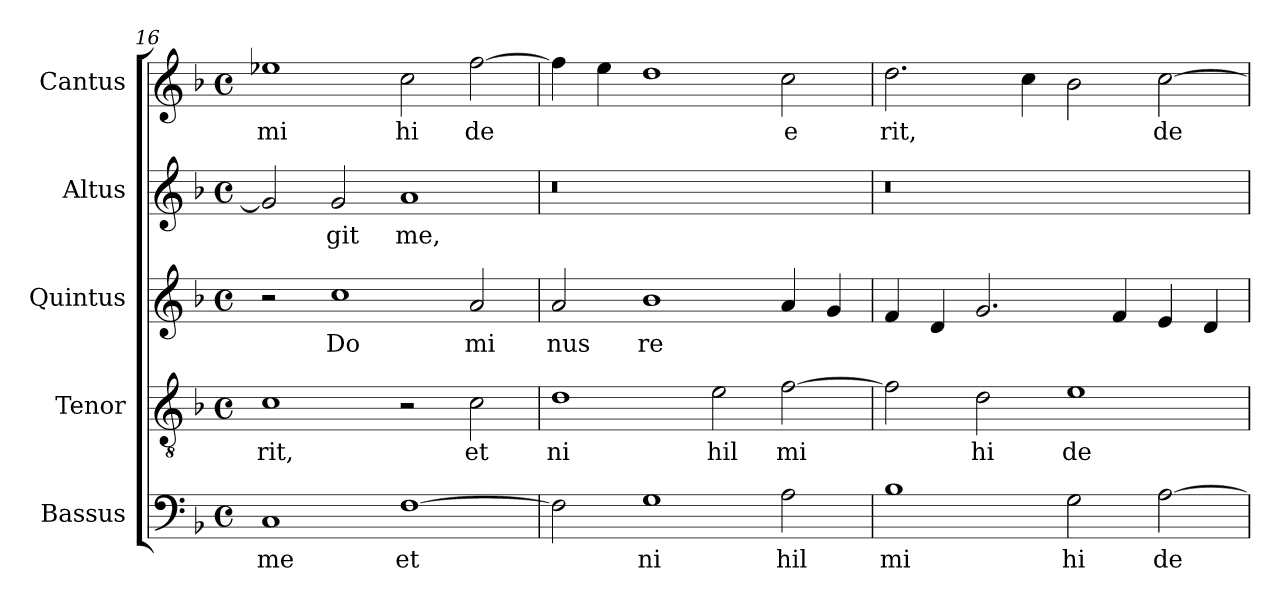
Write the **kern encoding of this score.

**kern	**text	**kern	**text	**kern	**text	**kern	**text	**kern	**text
*part5	*part5	*part4	*part4	*part3	*part3	*part2	*part2	*part1	*part1
*staff5	*staff5	*staff4	*staff4	*staff3	*staff3	*staff2	*staff2	*staff1	*staff1
*I"Bassus	*	*I"Tenor	*	*I"Quintus	*	*I"Altus	*	*I"Cantus	*
*clefF4	*	*clefGv2	*	*clefG2	*	*clefG2	*	*clefG2	*
*k[b-]	*	*k[b-]	*	*k[b-]	*	*k[b-]	*	*k[b-]	*
*F:	*	*F:	*	*F:	*	*F:	*	*F:	*
*M4/4	*	*M4/4	*	*M4/4	*	*M4/4	*	*M4/4	*
*met(c)	*	*met(c)	*	*met(c)	*	*met(c)	*	*met(c)	*
=16	=16	=16	=16	=16	=16	=16	=16	=16	=16
!	!LO:LY:b:cj	!	!LO:LY:b:cj	!	!	!	!	!	!LO:LY:b:cj
1C	me	1c	rit,	2r	.	2g/]	.	1ee-X	mi
!	!	!	!	!	!LO:LY:b:cj	!	!LO:LY:b:cj	!	!
.	.	.	.	1cc	Do	2g/	git	.	.
!	!LO:LY:b:cj	!	!	!	!	!	!LO:LY:b:cj	!	!LO:LY:b:cj
[>1F	et	2r	.	.	.	1a	me,	2cc\	hi
!	!	!	!LO:LY:b:cj	!	!LO:LY:b:cj	!	!	!	!LO:LY:b:cj
.	.	2c\	et	2a/	mi	.	.	[>2ff\	de
=17	=17	=17	=17	=17	=17	=17	=17	=17	=17
!	!	!	!LO:LY:b:cj	!	!LO:LY:b:cj	!	!	!	!
2F\]	.	1d	ni	2a/	nus	0r	.	4ff\]	.
.	.	.	.	.	.	.	.	4ee\	.
!	!LO:LY:b:cj	!	!	!	!LO:LY:b:cj	!	!	!	!
1G	ni	.	.	1b-	re	.	.	1dd	.
!	!	!	!LO:LY:b:cj	!	!	!	!	!	!
.	.	2e\	hil	.	.	.	.	.	.
!	!LO:LY:b:cj	!	!LO:LY:b	!	!	!	!	!	!LO:LY:b:cj
2A\	hil	[>2f\	mi	4a/	.	.	.	2cc\	e
.	.	.	.	4g/	.	.	.	.	.
!!LO:PB:g=z
=18	=18	=18	=18	=18	=18	=18	=18	=18	=18
!	!LO:LY:b:cj	!	!	!	!	!	!	!	!LO:LY:b
1B-	mi	2f\]	.	4f/	.	0r	.	2.dd\	rit,
.	.	.	.	4d/	.	.	.	.	.
!	!	!	!LO:LY:b:cj	!	!	!	!	!	!
.	.	2d\	hi	2.g/	.	.	.	.	.
.	.	.	.	.	.	.	.	4cc\	.
!	!LO:LY:b:cj	!	!LO:LY:b:cj	!	!	!	!	!	!
2G\	hi	1e	de-	.	.	.	.	2b-\	.
.	.	.	.	4f/	.	.	.	.	.
!	!LO:LY:b:cj	!	!	!	!	!	!	!	!LO:LY:b:cj
[>2A\	de	.	.	4e/	.	.	.	[>2cc\	de
.	.	.	.	4d/	.	.	.	.	.
=	=	=	=	=	=	=	=	=	=
*-	*-	*-	*-	*-	*-	*-	*-	*-	*-
